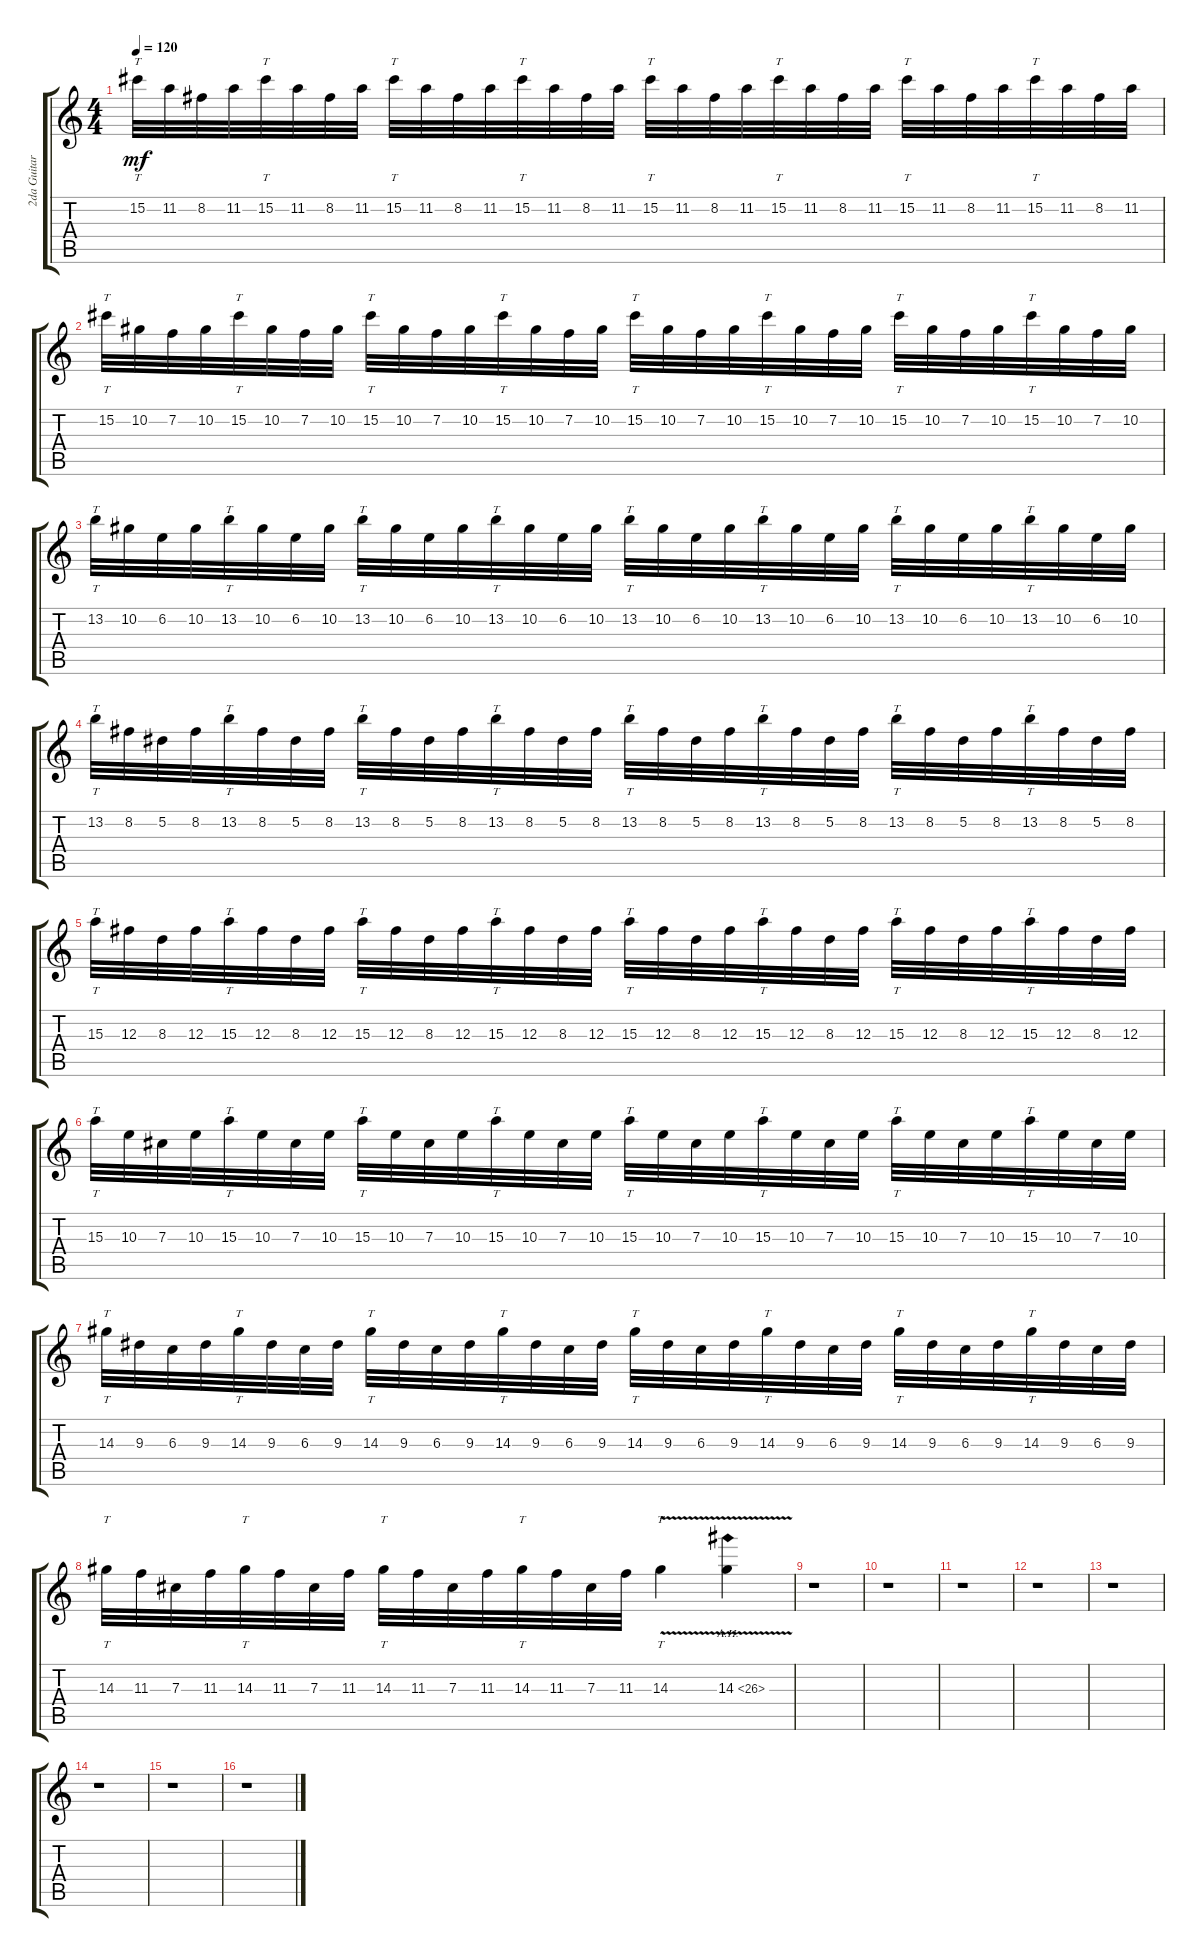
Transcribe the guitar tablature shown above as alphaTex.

\track ("2da Guitarra Acustica" "2da Guitar") {instrument acousticguitarnylon}
\staff {score tabs}
\tuning (Eb4 Bb3 Gb3 Db3 Ab2 Eb2) {hide}
\ts (4 4)
\tempo 120
\clef g2
\ks c
15.2.32{tt dy mf balance 0 instrument lead2sawtooth} 11.2.32 8.2.32 11.2.32 15.2.32{tt} 11.2.32 8.2.32 11.2.32 15.2.32{tt} 11.2.32 8.2.32 11.2.32 15.2.32{tt} 11.2.32 8.2.32 11.2.32 15.2.32{tt} 11.2.32 8.2.32 11.2.32 15.2.32{tt} 11.2.32 8.2.32 11.2.32 15.2.32{tt} 11.2.32 8.2.32 11.2.32 15.2.32{tt} 11.2.32 8.2.32 11.2.32 |
15.2.32{tt} 10.2.32 7.2.32 10.2.32 15.2.32{tt} 10.2.32 7.2.32 10.2.32 15.2.32{tt} 10.2.32 7.2.32 10.2.32 15.2.32{tt} 10.2.32 7.2.32 10.2.32 15.2.32{tt} 10.2.32 7.2.32 10.2.32 15.2.32{tt} 10.2.32 7.2.32 10.2.32 15.2.32{tt} 10.2.32 7.2.32 10.2.32 15.2.32{tt} 10.2.32 7.2.32 10.2.32 |
13.2.32{tt balance 0 instrument lead2sawtooth} 10.2.32 6.2.32 10.2.32 13.2.32{tt} 10.2.32 6.2.32 10.2.32 13.2.32{tt} 10.2.32 6.2.32 10.2.32 13.2.32{tt} 10.2.32 6.2.32 10.2.32 13.2.32{tt} 10.2.32 6.2.32 10.2.32 13.2.32{tt} 10.2.32 6.2.32 10.2.32 13.2.32{tt} 10.2.32 6.2.32 10.2.32 13.2.32{tt} 10.2.32 6.2.32 10.2.32 |
13.2.32{tt} 8.2.32 5.2.32 8.2.32 13.2.32{tt} 8.2.32 5.2.32 8.2.32 13.2.32{tt} 8.2.32 5.2.32 8.2.32 13.2.32{tt} 8.2.32 5.2.32 8.2.32 13.2.32{tt} 8.2.32 5.2.32 8.2.32 13.2.32{tt} 8.2.32 5.2.32 8.2.32 13.2.32{tt} 8.2.32 5.2.32 8.2.32 13.2.32{tt} 8.2.32 5.2.32 8.2.32 |
15.3.32{tt balance 0 instrument lead2sawtooth} 12.3.32 8.3.32 12.3.32 15.3.32{tt} 12.3.32 8.3.32 12.3.32 15.3.32{tt} 12.3.32 8.3.32 12.3.32 15.3.32{tt} 12.3.32 8.3.32 12.3.32 15.3.32{tt} 12.3.32 8.3.32 12.3.32 15.3.32{tt} 12.3.32 8.3.32 12.3.32 15.3.32{tt} 12.3.32 8.3.32 12.3.32 15.3.32{tt} 12.3.32 8.3.32 12.3.32 |
15.3.32{tt} 10.3.32 7.3.32 10.3.32 15.3.32{tt} 10.3.32 7.3.32 10.3.32 15.3.32{tt} 10.3.32 7.3.32 10.3.32 15.3.32{tt} 10.3.32 7.3.32 10.3.32 15.3.32{tt} 10.3.32 7.3.32 10.3.32 15.3.32{tt} 10.3.32 7.3.32 10.3.32 15.3.32{tt} 10.3.32 7.3.32 10.3.32 15.3.32{tt} 10.3.32 7.3.32 10.3.32 |
14.3.32{tt balance 0 instrument lead2sawtooth} 9.3.32 6.3.32 9.3.32 14.3.32{tt} 9.3.32 6.3.32 9.3.32 14.3.32{tt} 9.3.32 6.3.32 9.3.32 14.3.32{tt} 9.3.32 6.3.32 9.3.32 14.3.32{tt} 9.3.32 6.3.32 9.3.32 14.3.32{tt} 9.3.32 6.3.32 9.3.32 14.3.32{tt} 9.3.32 6.3.32 9.3.32 14.3.32{tt} 9.3.32 6.3.32 9.3.32 |
14.3.32{tt} 11.3.32 7.3.32 11.3.32 14.3.32{tt} 11.3.32 7.3.32 11.3.32 14.3.32{tt} 11.3.32 7.3.32 11.3.32 14.3.32{tt} 11.3.32 7.3.32 11.3.32 14.3{v}.4{tt} 14.3{ah 12 v}.4 |
r.1 |
r.1 |
r.1 |
r.1 |
r.1 |
r.1 |
r.1 |
r.1
